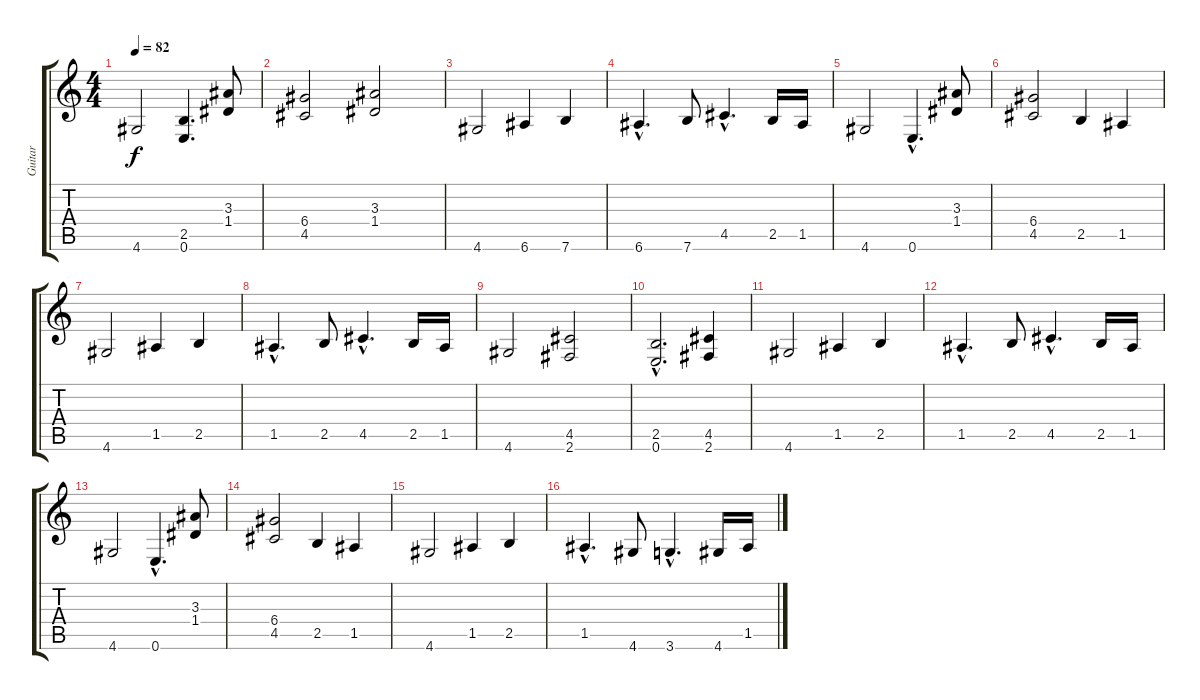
\track ("Guitar" "Guitar") {instrument distortionguitar}
\staff {score tabs}
\tuning (E4 B3 G3 D3 A2 E2) {hide}
\ts (4 4)
\tempo 82
\clef g2
\ks c
4.6.2{dy f} (2.5 0.6).4{d} (3.3 1.4).8 |
(6.4 4.5).2 (3.3 1.4).2 |
4.6.2 6.6.4 7.6.4 |
6.6{hac}.4{d} 7.6.8 4.5{hac}.4{d} 2.5.16 1.5.16 |
4.6.2 0.6{hac}.4{d} (3.3 1.4).8 |
(6.4 4.5).2 2.5.4 1.5.4 |
4.6.2 1.5.4 2.5.4 |
1.5{hac}.4{d} 2.5.8 4.5{hac}.4{d} 2.5.16 1.5.16 |
4.6.2 (4.5 2.6).2 |
(2.5{hac} 0.6{hac}).2{d} (4.5 2.6).4 |
4.6.2 1.5.4 2.5.4 |
1.5{hac}.4{d} 2.5.8 4.5{hac}.4{d} 2.5.16 1.5.16 |
4.6.2 0.6{hac}.4{d} (3.3 1.4).8 |
(6.4 4.5).2 2.5.4 1.5.4 |
4.6.2 1.5.4 2.5.4 |
1.5{hac}.4{d} 4.6.8 3.6{hac}.4{d} 4.6.16 1.5.16
